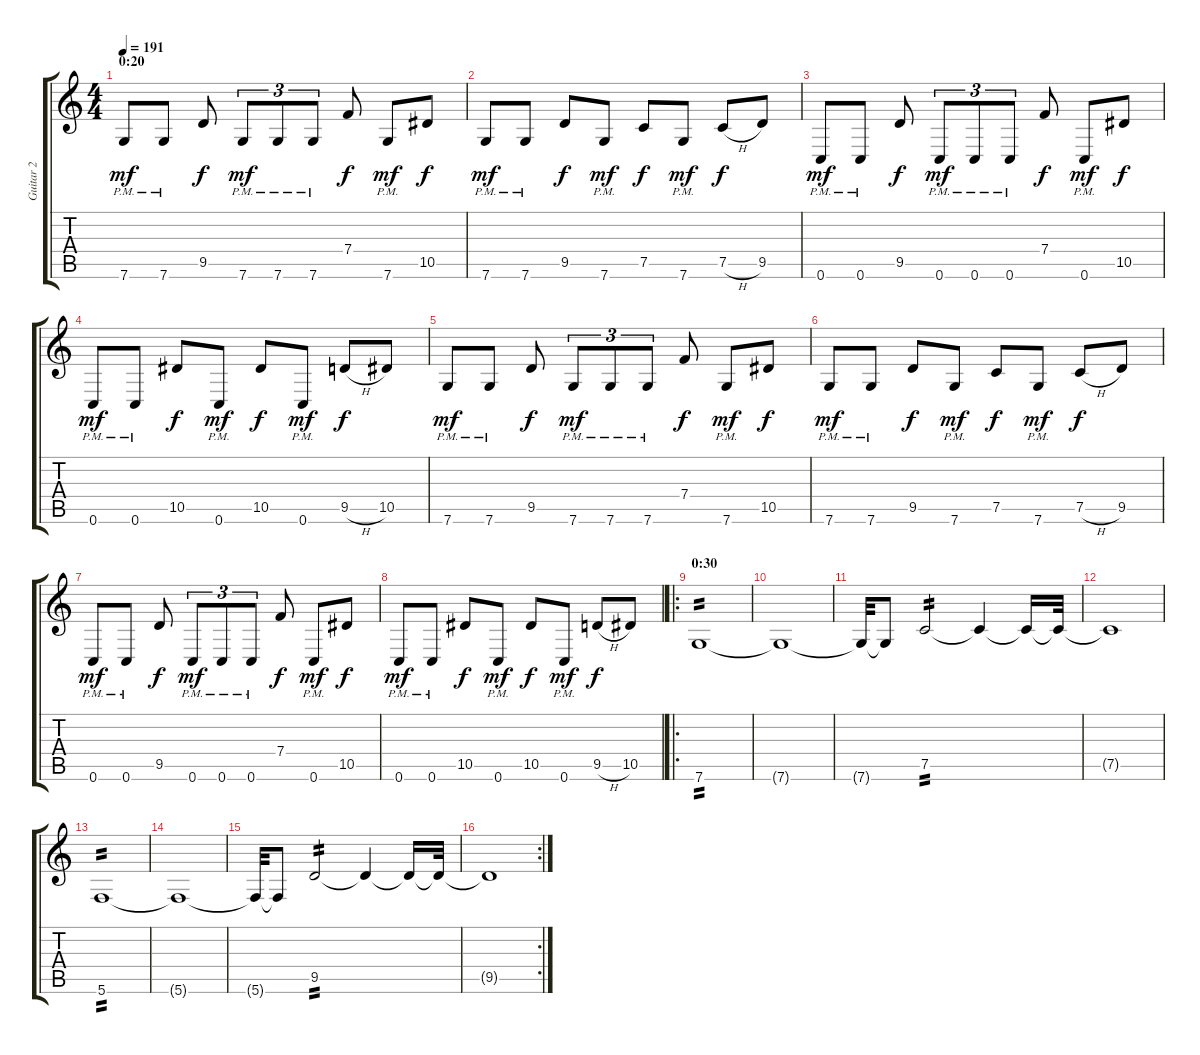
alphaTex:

\track ("Guitar 2" "Guitar 2") {instrument distortionguitar}
\staff {score tabs}
\tuning (C4 G3 Eb3 Bb2 F2 C2) {hide}
\ts (4 4)
\section ("" "0:20")
\tempo 191
\clef g2
\ks c
7.6{pm}.8{dy mf} 7.6{pm}.8 9.5.8{dy f} 7.6{pm}.8{tu (3 2) dy mf} 7.6{pm}.8{tu (3 2)} 7.6{pm}.8{tu (3 2)} 7.4.8{dy f} 7.6{pm}.8{dy mf} 10.5.8{dy f} |
7.6{pm}.8{dy mf} 7.6{pm}.8 9.5.8{dy f} 7.6{pm}.8{dy mf} 7.5.8{dy f} 7.6{pm}.8{dy mf} 7.5{h}.8{dy f} 9.5.8 |
0.6{pm}.8{dy mf} 0.6{pm}.8 9.5.8{dy f} 0.6{pm}.8{tu (3 2) dy mf} 0.6{pm}.8{tu (3 2)} 0.6{pm}.8{tu (3 2)} 7.4.8{dy f} 0.6{pm}.8{dy mf} 10.5.8{dy f} |
0.6{pm}.8{dy mf} 0.6{pm}.8 10.5.8{dy f} 0.6{pm}.8{dy mf} 10.5.8{dy f} 0.6{pm}.8{dy mf} 9.5{h}.8{dy f} 10.5.8 |
7.6{pm}.8{dy mf} 7.6{pm}.8 9.5.8{dy f} 7.6{pm}.8{tu (3 2) dy mf} 7.6{pm}.8{tu (3 2)} 7.6{pm}.8{tu (3 2)} 7.4.8{dy f} 7.6{pm}.8{dy mf} 10.5.8{dy f} |
7.6{pm}.8{dy mf} 7.6{pm}.8 9.5.8{dy f} 7.6{pm}.8{dy mf} 7.5.8{dy f} 7.6{pm}.8{dy mf} 7.5{h}.8{dy f} 9.5.8 |
0.6{pm}.8{dy mf} 0.6{pm}.8 9.5.8{dy f} 0.6{pm}.8{tu (3 2) dy mf} 0.6{pm}.8{tu (3 2)} 0.6{pm}.8{tu (3 2)} 7.4.8{dy f} 0.6{pm}.8{dy mf} 10.5.8{dy f} |
0.6{pm}.8{dy mf} 0.6{pm}.8 10.5.8{dy f} 0.6{pm}.8{dy mf} 10.5.8{dy f} 0.6{pm}.8{dy mf} 9.5{h}.8{dy f} 10.5.8 |
\ro
\section ("" "0:30")
7.6.1{tp 2} |
7.6{t}.1 |
7.6{t}.32 7.6{t}.8 7.5.2{tp 2} 7.5{t}.4 7.5{t}.16 7.5{t}.32 |
7.5{t}.1 |
5.6.1{tp 2} |
5.6{t}.1 |
5.6{t}.32 5.6{t}.8 9.5.2{tp 2} 9.5{t}.4 9.5{t}.16 9.5{t}.32 |
\rc 2
9.5{t}.1
